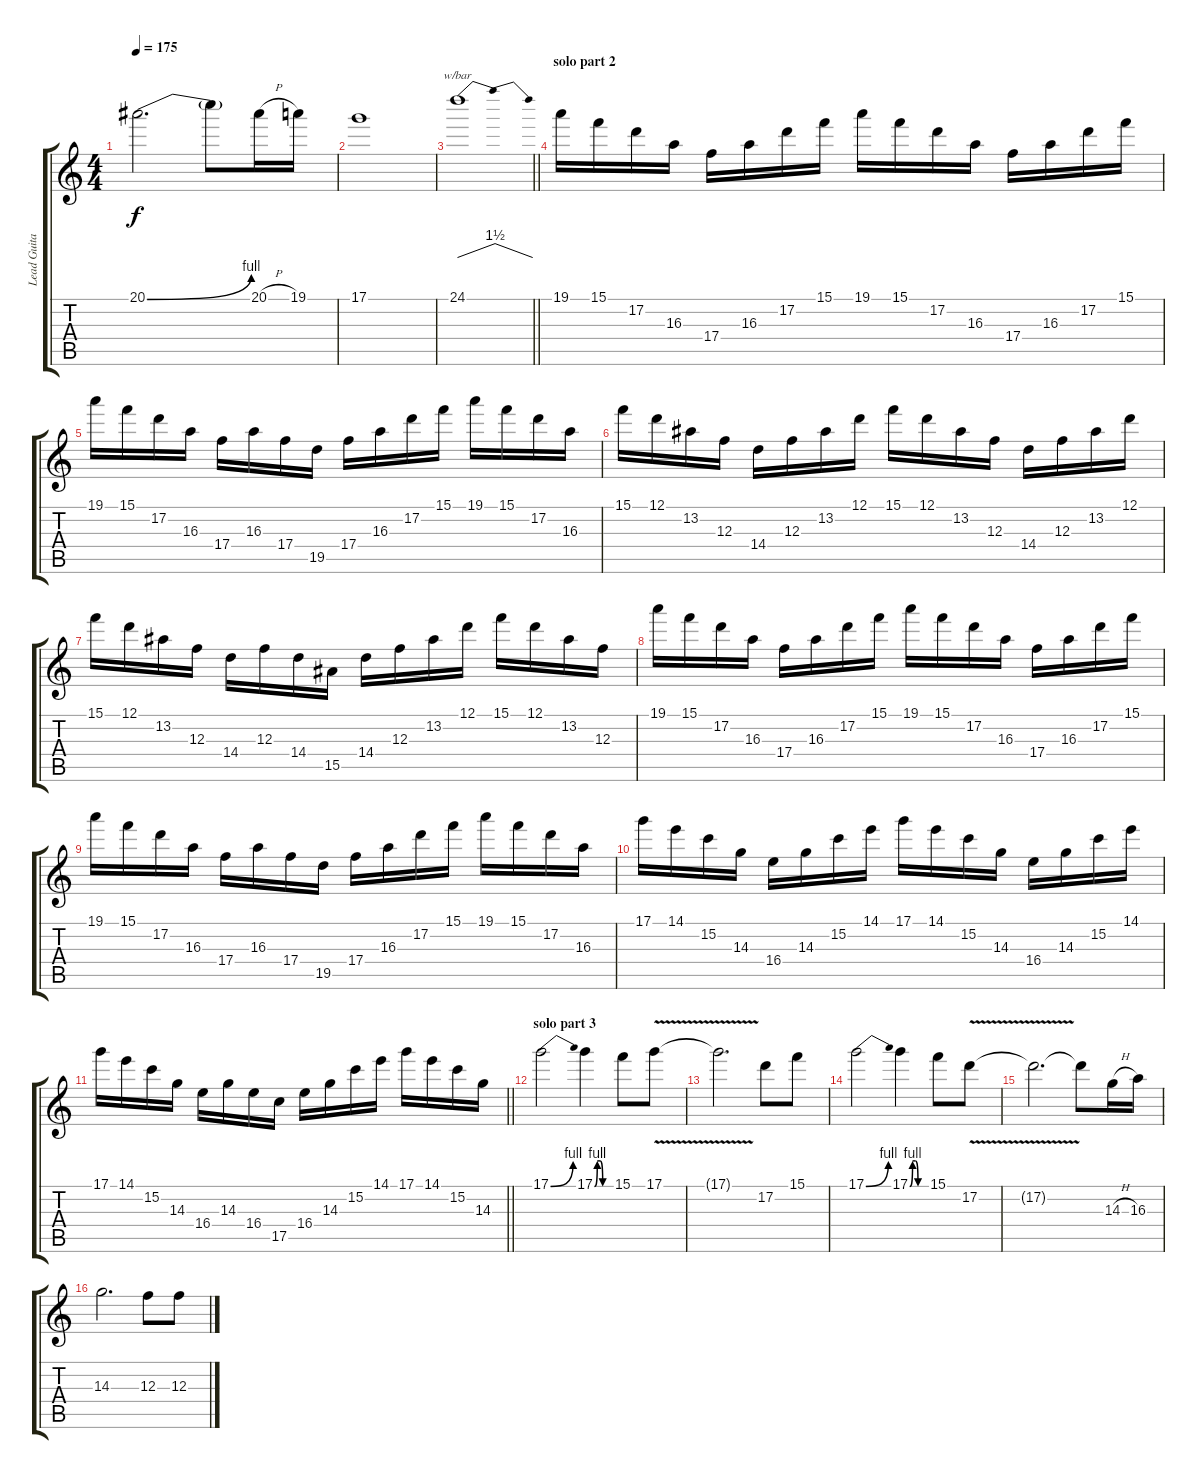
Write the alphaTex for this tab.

\track ("Lead Guitar 1" "Lead Guita") {instrument overdrivenguitar}
\staff {score tabs}
\tuning (D4 A3 F3 C3 G2 D2) {hide}
\ts (4 4)
\tempo 175
\clef g2
\ks c
20.1{be (bend 0 0 60 4)}.2{d dy f} 20.1{t}.8 20.1{h}.16 19.1.16 |
17.1.1 |
\barLineRight lightlight
24.1.1{tbe (dip default 0 0 5 6 45 6 60 0)} |
\section ("" "solo part 2")
19.1.16 15.1.16 17.2.16 16.3.16 17.4.16 16.3.16 17.2.16 15.1.16 19.1.16 15.1.16 17.2.16 16.3.16 17.4.16 16.3.16 17.2.16 15.1.16 |
19.1.16 15.1.16 17.2.16 16.3.16 17.4.16 16.3.16 17.4.16 19.5.16 17.4.16 16.3.16 17.2.16 15.1.16 19.1.16 15.1.16 17.2.16 16.3.16 |
15.1.16 12.1.16 13.2.16 12.3.16 14.4.16 12.3.16 13.2.16 12.1.16 15.1.16 12.1.16 13.2.16 12.3.16 14.4.16 12.3.16 13.2.16 12.1.16 |
15.1.16 12.1.16 13.2.16 12.3.16 14.4.16 12.3.16 14.4.16 15.5.16 14.4.16 12.3.16 13.2.16 12.1.16 15.1.16 12.1.16 13.2.16 12.3.16 |
19.1.16 15.1.16 17.2.16 16.3.16 17.4.16 16.3.16 17.2.16 15.1.16 19.1.16 15.1.16 17.2.16 16.3.16 17.4.16 16.3.16 17.2.16 15.1.16 |
19.1.16 15.1.16 17.2.16 16.3.16 17.4.16 16.3.16 17.4.16 19.5.16 17.4.16 16.3.16 17.2.16 15.1.16 19.1.16 15.1.16 17.2.16 16.3.16 |
17.1.16 14.1.16 15.2.16 14.3.16 16.4.16 14.3.16 15.2.16 14.1.16 17.1.16 14.1.16 15.2.16 14.3.16 16.4.16 14.3.16 15.2.16 14.1.16 |
\barLineRight lightlight
17.1.16 14.1.16 15.2.16 14.3.16 16.4.16 14.3.16 16.4.16 17.5.16 16.4.16 14.3.16 15.2.16 14.1.16 17.1.16 14.1.16 15.2.16 14.3.16 |
\section ("" "solo part 3")
17.1{be (bend 0 0 60 4)}.2 17.1{be (custom 0 0 10 4 20 4 30 0 60 0)}.4 15.1.8 17.1{v}.8 |
17.1{t}.2{d} 17.2.8 15.1.8 |
17.1{be (bend 0 0 60 4)}.2 17.1{be (custom 0 0 10 4 20 4 30 0 60 0)}.4 15.1.8 17.2{v}.8 |
17.2{t}.2{d} 17.2{t}.8 14.3{h}.16 16.3.16 |
14.3.2{d} 12.3.8 12.3.8
